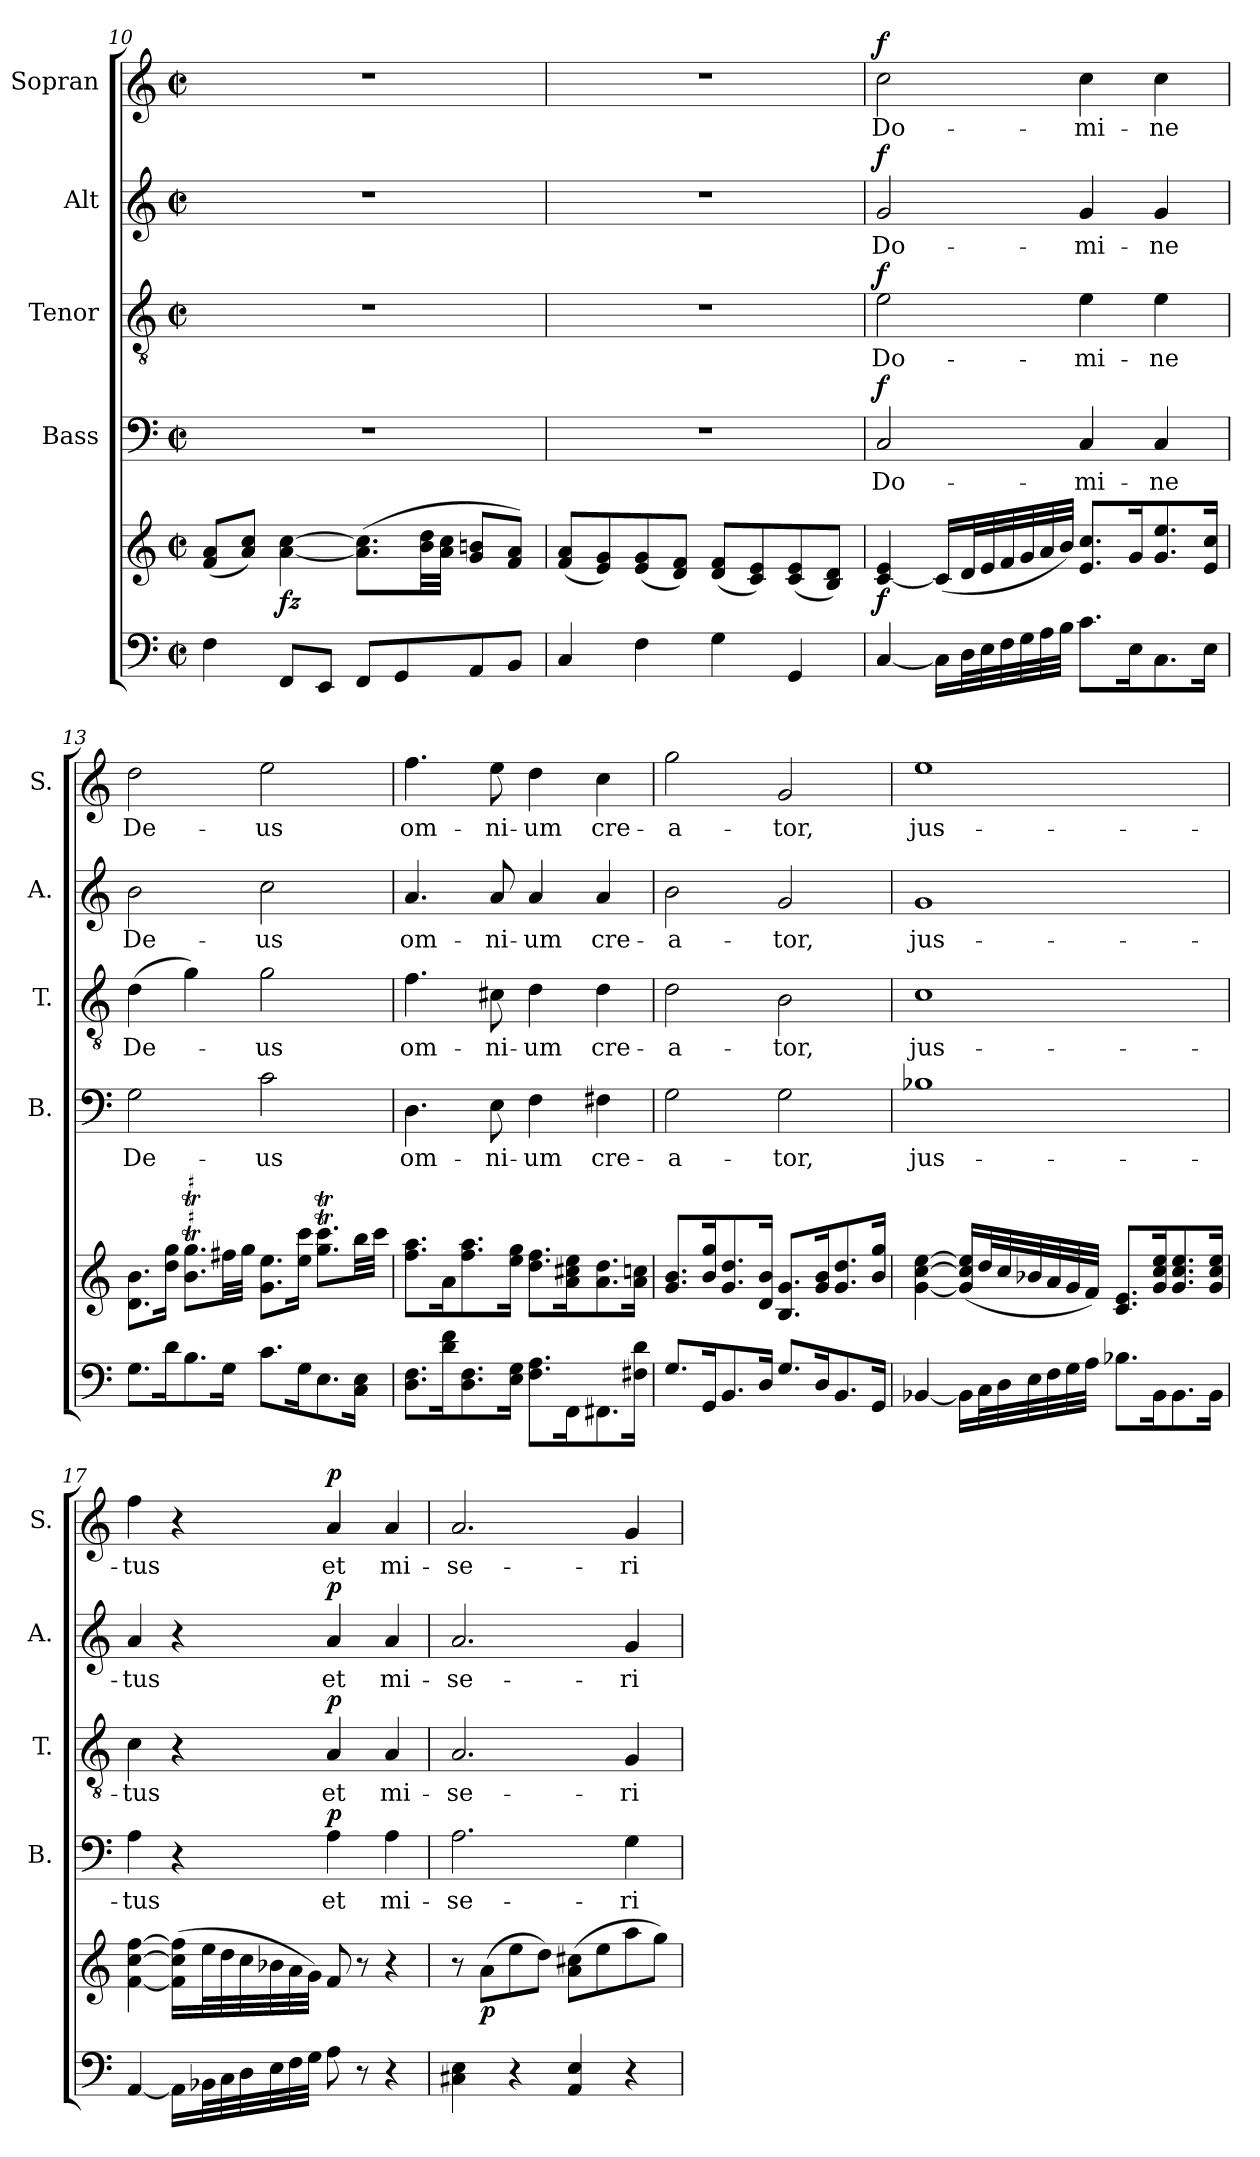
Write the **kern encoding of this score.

**kern	**kern	**dynam	**kern	**text	**dynam	**kern	**text	**dynam	**kern	**text	**dynam	**kern	**text	**dynam
*part5	*part5	*part5	*part4	*part4	*part4	*part3	*part3	*part3	*part2	*part2	*part2	*part1	*part1	*part1
*staff6	*staff5	*staff5/6	*staff4	*staff4	*staff4	*staff3	*staff3	*staff3	*staff2	*staff2	*staff2	*staff1	*staff1	*staff1
*	*	*	*I"Bass	*	*	*I"Tenor	*	*	*I"Alt	*	*	*I"Sopran	*	*
*	*	*	*I'B.	*	*	*I'T.	*	*	*I'A.	*	*	*I'S.	*	*
*clefF4	*clefG2	*	*clefF4	*	*	*clefGv2	*	*	*clefG2	*	*	*clefG2	*	*
*k[]	*k[]	*	*k[]	*	*	*k[]	*	*	*k[]	*	*	*k[]	*	*
*C:	*C:	*	*C:	*	*	*C:	*	*	*C:	*	*	*C:	*	*
*M2/2	*M2/2	*	*M2/2	*	*	*M2/2	*	*	*M2/2	*	*	*M2/2	*	*
*met(c|)	*met(c|)	*	*met(c|)	*	*	*met(c|)	*	*	*met(c|)	*	*	*met(c|)	*	*
=10	=10	=10	=10	=10	=10	=10	=10	=10	=10	=10	=10	=10	=10	=10
4F\	(<8f/ 8a/L	.	1r	.	.	1r	.	.	1r	.	.	1r	.	.
.	8a/ 8cc/J)	.	.	.	.	.	.	.	.	.	.	.	.	.
!	!	!LO:DY:b	!	!	!	!	!	!	!	!	!	!	!	!
8FF/L	[4a\ [4cc\	fz	.	.	.	.	.	.	.	.	.	.	.	.
8EE/J	.	.	.	.	.	.	.	.	.	.	.	.	.	.
8FF/L	(>8.a\] 8.cc\]L	.	.	.	.	.	.	.	.	.	.	.	.	.
8GG/	.	.	.	.	.	.	.	.	.	.	.	.	.	.
.	32b\ 32dd\LL	.	.	.	.	.	.	.	.	.	.	.	.	.
.	32a\ 32cc\JJJ	.	.	.	.	.	.	.	.	.	.	.	.	.
8AA/	8g/ 8bn/L	.	.	.	.	.	.	.	.	.	.	.	.	.
8BB/J	8f/ 8a/J)	.	.	.	.	.	.	.	.	.	.	.	.	.
=11	=11	=11	=11	=11	=11	=11	=11	=11	=11	=11	=11	=11	=11	=11
4C/	(<8f/ 8a/L	.	1r	.	.	1r	.	.	1r	.	.	1r	.	.
.	8e/ 8g/)	.	.	.	.	.	.	.	.	.	.	.	.	.
4F\	(<8e/ 8g/	.	.	.	.	.	.	.	.	.	.	.	.	.
.	8d/ 8f/J)	.	.	.	.	.	.	.	.	.	.	.	.	.
4G\	(<8d/ 8f/L	.	.	.	.	.	.	.	.	.	.	.	.	.
.	8c/ 8e/)	.	.	.	.	.	.	.	.	.	.	.	.	.
4GG/	(<8c/ 8e/	.	.	.	.	.	.	.	.	.	.	.	.	.
.	8B/ 8d/J)	.	.	.	.	.	.	.	.	.	.	.	.	.
=12	=12	=12	=12	=12	=12	=12	=12	=12	=12	=12	=12	=12	=12	=12
!	!	!LO:DY:b	!	!LO:LY:b	!LO:DY:a	!	!LO:LY:b	!LO:DY:a	!	!LO:LY:b	!LO:DY:a	!	!LO:LY:b	!LO:DY:a
[4C/	[4c/ 4e/	f	2C/	Do-	f	2e\	Do-	f	2g/	Do-	f	2cc\	Do-	f
16C\LL]	(<16c/LL]	.	.	.	.	.	.	.	.	.	.	.	.	.
32D\L	32d/L	.	.	.	.	.	.	.	.	.	.	.	.	.
32E\	32e/	.	.	.	.	.	.	.	.	.	.	.	.	.
32F\	32f/	.	.	.	.	.	.	.	.	.	.	.	.	.
32G\	32g/	.	.	.	.	.	.	.	.	.	.	.	.	.
32A\	32a/	.	.	.	.	.	.	.	.	.	.	.	.	.
32B\JJJ	32b/JJJ)	.	.	.	.	.	.	.	.	.	.	.	.	.
!	!	!	!	!LO:LY:b	!	!	!LO:LY:b	!	!	!LO:LY:b	!	!	!LO:LY:b	!
8.c\L	8.e/ 8.cc/L	.	4C/	-mi-	.	4e\	-mi-	.	4g/	-mi-	.	4cc\	-mi-	.
16E\k	16g/k	.	.	.	.	.	.	.	.	.	.	.	.	.
!	!	!	!	!LO:LY:b	!	!	!LO:LY:b	!	!	!LO:LY:b	!	!	!LO:LY:b	!
8.C\	8.g/ 8.ee/	.	4C/	-ne	.	4e\	-ne	.	4g/	-ne	.	4cc\	-ne	.
16E\Jk	16e/ 16cc/Jk	.	.	.	.	.	.	.	.	.	.	.	.	.
!!LO:LB:g=z
=13	=13	=13	=13	=13	=13	=13	=13	=13	=13	=13	=13	=13	=13	=13
!	!	!	!	!LO:LY:b	!	!	!LO:LY:b	!	!	!LO:LY:b	!	!	!LO:LY:b	!
8.G\L	8.d\ 8.b\L	.	2G\	De-	.	(>4d\	De-	.	2b\	De-	.	2dd\	De-	.
16d\k	16dd\ 16gg\Jk	.	.	.	.	.	.	.	.	.	.	.	.	.
8.B\	8.b\T 8.gg\TL	.	.	.	.	4g\)	.	.	.	.	.	.	.	.
16G\Jk	32ff#X\LL	.	.	.	.	.	.	.	.	.	.	.	.	.
.	32gg\JJJ	.	.	.	.	.	.	.	.	.	.	.	.	.
!	!	!	!	!LO:LY:b	!	!	!LO:LY:b	!	!	!LO:LY:b	!	!	!LO:LY:b	!
8.c\L	8.g\ 8.ee\L	.	2c\	-us	.	2g\	-us	.	2cc\	-us	.	2ee\	-us	.
16G\k	16ee\ 16ccc\Jk	.	.	.	.	.	.	.	.	.	.	.	.	.
8.E\	8.gg\T 8.ccc\TL	.	.	.	.	.	.	.	.	.	.	.	.	.
16C\ 16E\Jk	32bb\LL	.	.	.	.	.	.	.	.	.	.	.	.	.
.	32ccc\JJJ	.	.	.	.	.	.	.	.	.	.	.	.	.
=14	=14	=14	=14	=14	=14	=14	=14	=14	=14	=14	=14	=14	=14	=14
!	!	!	!	!LO:LY:b	!	!	!LO:LY:b	!	!	!LO:LY:b	!	!	!LO:LY:b	!
8.D\ 8.F\L	8.ff\ 8.aa\L	.	4.D\	om-	.	4.f\	om-	.	4.a/	om-	.	4.ff\	om-	.
16d\ 16f\k	16a\k	.	.	.	.	.	.	.	.	.	.	.	.	.
8.D\ 8.F\	8.ff\ 8.aa\	.	.	.	.	.	.	.	.	.	.	.	.	.
!	!	!	!	!LO:LY:b	!	!	!LO:LY:b	!	!	!LO:LY:b	!	!	!LO:LY:b	!
.	.	.	8E\	-ni-	.	8c#X\	-ni-	.	8a/	-ni-	.	8ee\	-ni-	.
16E\ 16G\Jk	16ee\ 16gg\Jk	.	.	.	.	.	.	.	.	.	.	.	.	.
!	!	!	!	!LO:LY:b	!	!	!LO:LY:b	!	!	!LO:LY:b	!	!	!LO:LY:b	!
8.F\ 8.A\L	8.dd\ 8.ff\L	.	4F\	-um	.	4d\	-um	.	4a/	-um	.	4dd\	-um	.
16FF\k	16a\ 16cc#X\ 16ee\k	.	.	.	.	.	.	.	.	.	.	.	.	.
!	!	!	!	!LO:LY:b	!	!	!LO:LY:b	!	!	!LO:LY:b	!	!	!LO:LY:b	!
8.FF#X\	8.a\ 8.dd\	.	4F#X\	cre-	.	4d\	cre-	.	4a/	cre-	.	4cc\	cre-	.
16F#X\ 16d\Jk	16a\ 16ccn\Jk	.	.	.	.	.	.	.	.	.	.	.	.	.
=15	=15	=15	=15	=15	=15	=15	=15	=15	=15	=15	=15	=15	=15	=15
!	!	!	!	!LO:LY:b	!	!	!LO:LY:b	!	!	!LO:LY:b	!	!	!LO:LY:b	!
8.G/L	8.g/ 8.b/L	.	2G\	-a-	.	2d\	-a-	.	2b\	-a-	.	2gg\	-a-	.
16GG/k	16b/ 16gg/k	.	.	.	.	.	.	.	.	.	.	.	.	.
8.BB/	8.g/ 8.dd/	.	.	.	.	.	.	.	.	.	.	.	.	.
16D/Jk	16d/ 16b/Jk	.	.	.	.	.	.	.	.	.	.	.	.	.
!	!	!	!	!LO:LY:b	!	!	!LO:LY:b	!	!	!LO:LY:b	!	!	!LO:LY:b	!
8.G/L	8.B/ 8.g/L	.	2G\	-tor,	.	2B\	-tor,	.	2g/	-tor,	.	2g/	-tor,	.
16D/k	16g/ 16b/k	.	.	.	.	.	.	.	.	.	.	.	.	.
8.BB/	8.g/ 8.dd/	.	.	.	.	.	.	.	.	.	.	.	.	.
16GG/Jk	16b/ 16gg/Jk	.	.	.	.	.	.	.	.	.	.	.	.	.
=16	=16	=16	=16	=16	=16	=16	=16	=16	=16	=16	=16	=16	=16	=16
!	!	!	!	!LO:LY:b	!	!	!LO:LY:b	!	!	!LO:LY:b	!	!	!LO:LY:b	!
[4BB-X/	[4g\ [4cc\ [4ee\	.	1B-X	jus-	.	1c	jus-	.	1g	jus-	.	1ee	jus-	.
16BB-\LL]	(<16g/] 16cc/] 16ee/]LL	.	.	.	.	.	.	.	.	.	.	.	.	.
32C\L	32dd/L	.	.	.	.	.	.	.	.	.	.	.	.	.
32D\	32cc/	.	.	.	.	.	.	.	.	.	.	.	.	.
32E\	32b-X/	.	.	.	.	.	.	.	.	.	.	.	.	.
32F\	32a/	.	.	.	.	.	.	.	.	.	.	.	.	.
32G\	32g/	.	.	.	.	.	.	.	.	.	.	.	.	.
32A\JJJ	32f/JJJ)	.	.	.	.	.	.	.	.	.	.	.	.	.
8.B-X\L	8.c/ 8.e/L	.	.	.	.	.	.	.	.	.	.	.	.	.
16BB-\k	16g/ 16cc/ 16ee/k	.	.	.	.	.	.	.	.	.	.	.	.	.
8.BB-\	8.g/ 8.cc/ 8.ee/	.	.	.	.	.	.	.	.	.	.	.	.	.
16BB-\Jk	16g/ 16cc/ 16ee/Jk	.	.	.	.	.	.	.	.	.	.	.	.	.
!!LO:PB:g=z
=17	=17	=17	=17	=17	=17	=17	=17	=17	=17	=17	=17	=17	=17	=17
!	!	!	!	!LO:LY:b	!	!	!LO:LY:b	!	!	!LO:LY:b	!	!	!LO:LY:b	!
[4AA/	[4f\ [4cc\ [4ff\	.	4A\	-tus	.	4c\	-tus	.	4a/	-tus	.	4ff\	-tus	.
16AA\LL]	(>16f\] 16cc\] 16ff\]LL	.	4r	.	.	4r	.	.	4r	.	.	4r	.	.
32BB-X\L	32ee\L	.	.	.	.	.	.	.	.	.	.	.	.	.
32C\	32dd\	.	.	.	.	.	.	.	.	.	.	.	.	.
32D\	32cc\	.	.	.	.	.	.	.	.	.	.	.	.	.
32E\	32b-X\	.	.	.	.	.	.	.	.	.	.	.	.	.
32F\	32a\	.	.	.	.	.	.	.	.	.	.	.	.	.
32G\JJJ	32g\JJJ)	.	.	.	.	.	.	.	.	.	.	.	.	.
!	!	!	!	!LO:LY:b	!LO:DY:a	!	!LO:LY:b	!LO:DY:a	!	!LO:LY:b	!LO:DY:a	!	!LO:LY:b	!LO:DY:a
8A\	8f/	.	4A\	et	p	4A/	et	p	4a/	et	p	4a/	et	p
8r	8r	.	.	.	.	.	.	.	.	.	.	.	.	.
!	!	!	!	!LO:LY:b	!	!	!LO:LY:b	!	!	!LO:LY:b	!	!	!LO:LY:b	!
4r	4r	.	4A\	mi-	.	4A/	mi-	.	4a/	mi-	.	4a/	mi-	.
=18	=18	=18	=18	=18	=18	=18	=18	=18	=18	=18	=18	=18	=18	=18
!	!	!	!	!LO:LY:b	!	!	!LO:LY:b	!	!	!LO:LY:b	!	!	!LO:LY:b	!
4C#X\ 4E\	8r	.	2.A\	-se-	.	2.A/	-se-	.	2.a/	-se-	.	2.a/	-se-	.
!	!	!LO:DY:b	!	!	!	!	!	!	!	!	!	!	!	!
.	(>8a\L	p	.	.	.	.	.	.	.	.	.	.	.	.
4r	8ee\	.	.	.	.	.	.	.	.	.	.	.	.	.
.	8dd\J)	.	.	.	.	.	.	.	.	.	.	.	.	.
4AA/ 4E/	(>8a\ 8cc#X\L	.	.	.	.	.	.	.	.	.	.	.	.	.
.	8ee\	.	.	.	.	.	.	.	.	.	.	.	.	.
!	!	!	!	!LO:LY:b	!	!	!LO:LY:b	!	!	!LO:LY:b	!	!	!LO:LY:b	!
4r	8aa\	.	4G\	-ri-	.	4G/	-ri-	.	4g/	-ri-	.	4g/	-ri-	.
.	8gg\J)	.	.	.	.	.	.	.	.	.	.	.	.	.
=	=	=	=	=	=	=	=	=	=	=	=	=	=	=
*-	*-	*-	*-	*-	*-	*-	*-	*-	*-	*-	*-	*-	*-	*-
